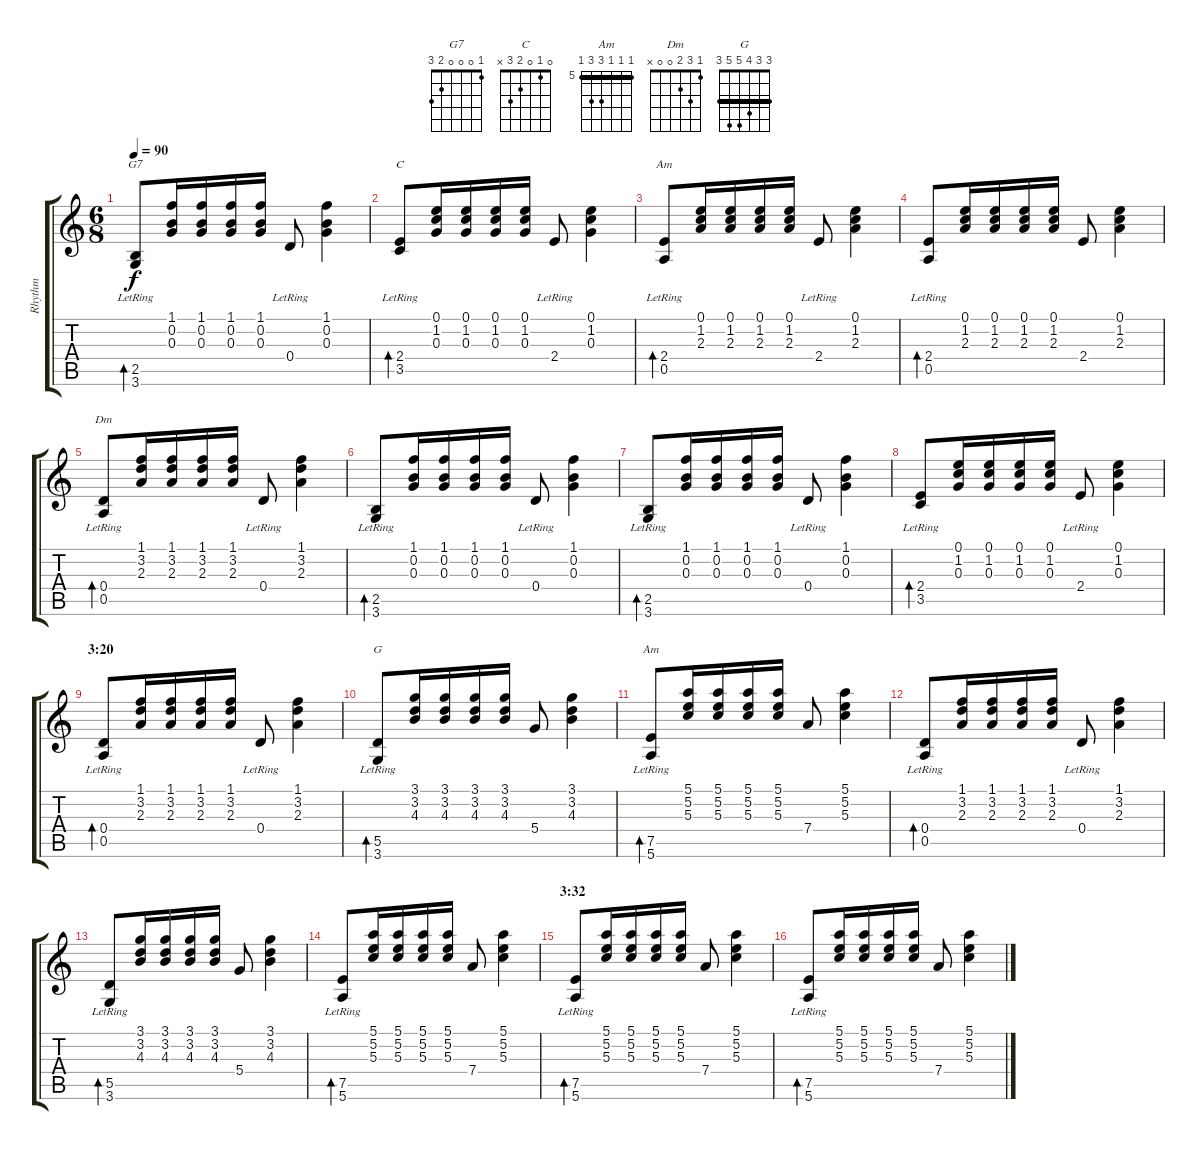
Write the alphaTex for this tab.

\track ("Rhythm" "Rhythm") {instrument acousticguitarnylon}
\staff {score tabs}
\tuning (E4 B3 G3 D3 A2 E2) {hide}
\chord ("G7" 1 0 0 0 2 3)
\chord ("C" 0 1 0 2 3 x)
\chord ("Am" 0 1 2 2 0 x)
\chord ("Dm" 1 3 2 0 0 x)
\chord ("G" 3 3 4 5 5 3) {barre 3}
\chord ("Am" 5 5 5 7 7 5) {firstfret 5 barre 5}
\ts (6 8)
\tempo 90
\clef g2
\ks c
(2.5{lr} 3.6{lr}).8{bd 120 ch "G7" dy f} (1.1 0.2 0.3).16 (1.1 0.2 0.3).16 (1.1 0.2 0.3).16 (1.1 0.2 0.3).16 0.4{lr}.8 (1.1 0.2 0.3).4 |
(2.4{lr} 3.5{lr}).8{bd 120 ch "C"} (0.1 1.2 0.3).16 (0.1 1.2 0.3).16 (0.1 1.2 0.3).16 (0.1 1.2 0.3).16 2.4{lr}.8 (0.1 1.2 0.3).4 |
(2.4{lr} 0.5{lr}).8{bd 120 ch "Am" volume 10} (0.1 1.2 2.3).16 (0.1 1.2 2.3).16 (0.1 1.2 2.3).16 (0.1 1.2 2.3).16 2.4{lr}.8 (0.1 1.2 2.3).4 |
(2.4{lr} 0.5{lr}).8{bd 120} (0.1 1.2 2.3).16 (0.1 1.2 2.3).16 (0.1 1.2 2.3).16 (0.1 1.2 2.3).16 2.4.8 (0.1 1.2 2.3).4 |
(0.4{lr} 0.5).8{bd 120 ch "Dm"} (1.1 3.2 2.3).16 (1.1 3.2 2.3).16 (1.1 3.2 2.3).16 (1.1 3.2 2.3).16 0.4{lr}.8 (1.1 3.2 2.3).4 |
(2.5{lr} 3.6{lr}).8{bd 120} (1.1 0.2 0.3).16 (1.1 0.2 0.3).16 (1.1 0.2 0.3).16 (1.1 0.2 0.3).16 0.4{lr}.8 (1.1 0.2 0.3).4 |
(2.5{lr} 3.6{lr}).8{bd 120} (1.1 0.2 0.3).16 (1.1 0.2 0.3).16 (1.1 0.2 0.3).16 (1.1 0.2 0.3).16 0.4{lr}.8 (1.1 0.2 0.3).4 |
(2.4{lr} 3.5{lr}).8{bd 120} (0.1 1.2 0.3).16 (0.1 1.2 0.3).16 (0.1 1.2 0.3).16 (0.1 1.2 0.3).16 2.4{lr}.8 (0.1 1.2 0.3).4 |
\section ("" "3:20")
(0.4{lr} 0.5).8{bd 120} (1.1 3.2 2.3).16 (1.1 3.2 2.3).16 (1.1 3.2 2.3).16 (1.1 3.2 2.3).16 0.4{lr}.8 (1.1 3.2 2.3).4 |
(5.5{lr} 3.6{lr}).8{bd 120 ch "G"} (3.1 3.2 4.3).16 (3.1 3.2 4.3).16 (3.1 3.2 4.3).16 (3.1 3.2 4.3).16 5.4.8 (3.1 3.2 4.3).4 |
(7.5{lr} 5.6{lr}).8{bd 120 ch "Am"} (5.1 5.2 5.3).16 (5.1 5.2 5.3).16 (5.1 5.2 5.3).16 (5.1 5.2 5.3).16 7.4.8 (5.1 5.2 5.3).4 |
(0.4{lr} 0.5).8{bd 120} (1.1 3.2 2.3).16 (1.1 3.2 2.3).16 (1.1 3.2 2.3).16 (1.1 3.2 2.3).16 0.4{lr}.8 (1.1 3.2 2.3).4 |
(5.5{lr} 3.6{lr}).8{bd 120} (3.1 3.2 4.3).16 (3.1 3.2 4.3).16 (3.1 3.2 4.3).16 (3.1 3.2 4.3).16 5.4.8 (3.1 3.2 4.3).4 |
(7.5{lr} 5.6{lr}).8{bd 120} (5.1 5.2 5.3).16 (5.1 5.2 5.3).16 (5.1 5.2 5.3).16 (5.1 5.2 5.3).16 7.4.8 (5.1 5.2 5.3).4 |
\section ("" "3:32")
(7.5{lr} 5.6{lr}).8{bd 120} (5.1 5.2 5.3).16 (5.1 5.2 5.3).16 (5.1 5.2 5.3).16 (5.1 5.2 5.3).16 7.4.8 (5.1 5.2 5.3).4 |
(7.5{lr} 5.6{lr}).8{bd 120} (5.1 5.2 5.3).16 (5.1 5.2 5.3).16 (5.1 5.2 5.3).16 (5.1 5.2 5.3).16 7.4.8 (5.1 5.2 5.3).4
